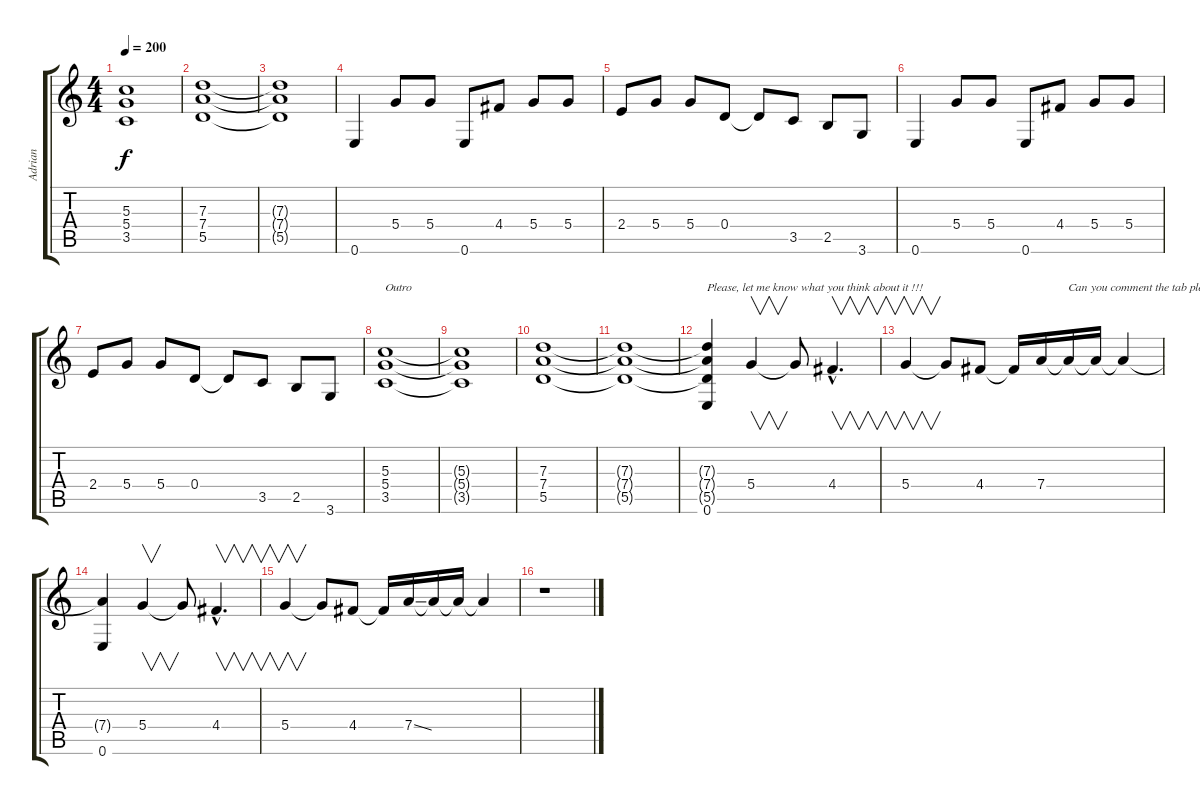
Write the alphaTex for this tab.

\track ("Adrian" "Adrian") {instrument distortionguitar}
\staff {score tabs}
\tuning (E4 B3 G3 D3 A2 E2) {hide}
\ts (4 4)
\tempo 200
\clef g2
\ks c
(5.3{t} 5.4{t} 3.5{t}).1{dy f} |
(7.3 7.4 5.5).1 |
(7.3{t} 7.4{t} 5.5{t}).1 |
0.6.4 5.4.8 5.4.8 0.6.8 4.4.8 5.4.8 5.4.8 |
2.4.8 5.4.8 5.4.8 0.4.8 0.4{t}.8 3.5.8 2.5.8 3.6.8 |
0.6.4 5.4.8 5.4.8 0.6.8 4.4.8 5.4.8 5.4.8 |
2.4.8 5.4.8 5.4.8 0.4.8 0.4{t}.8 3.5.8 2.5.8 3.6.8 |
(5.3 5.4 3.5).1{txt "Outro"} |
(5.3{t} 5.4{t} 3.5{t}).1 |
(7.3 7.4 5.5).1 |
(7.3{t} 7.4{t} 5.5{t}).1 |
(7.3{t} 7.4{t} 5.5{t} 0.6).4{txt "Please, let me know what you think about it !!!"} 5.4.4{v} 5.4{t}.8 4.4{hac}.4{v d} |
5.4.4{v} 5.4{t}.8 4.4.8 4.4{t}.16 7.4.16 7.4{t}.16{txt "Can you comment the tab please???"} 7.4{t}.16 7.4{t}.4 |
(7.4{t} 0.6).4 5.4.4{v} 5.4{t}.8 4.4{hac}.4{v d} |
5.4.4{v} 5.4{t}.8 4.4.8 4.4{t}.16 7.4{ss}.16 7.4{t}.16 7.4{t}.16 7.4{t}.4 |
r.1
